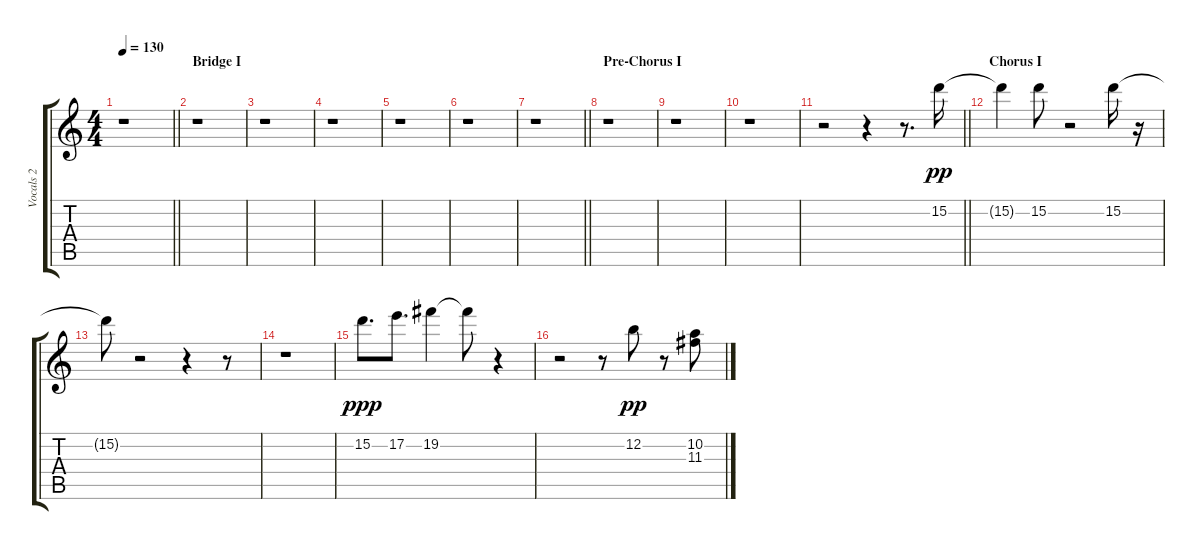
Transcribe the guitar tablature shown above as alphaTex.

\track ("Vocals 2" "Vocals 2") {instrument distortionguitar}
\staff {score tabs}
\tuning (E4 B3 G3 D3 A2 E2) {hide}
\ts (4 4)
\tempo 130
\clef g2
\barLineRight lightlight
\ks c
r.1{dy pp} |
\section ("" "Bridge I")
r.1 |
r.1 |
r.1 |
r.1 |
r.1 |
\barLineRight lightlight
r.1 |
\section ("" "Pre-Chorus I")
r.1 |
r.1 |
r.1 |
\barLineRight lightlight
r.2 r.4 r.8{d} 15.2.16 |
\section ("" "Chorus I")
15.2{t}.4 15.2.8 r.2 15.2.16 r.16 |
15.2{t}.8 r.2 r.4 r.8 |
r.1 |
15.2.8{d dy ppp} 17.2.8{d} 19.2.4 19.2{t}.8 r.4 |
r.2 r.8 12.2.8{dy pp} r.8 (10.2 11.3).8
